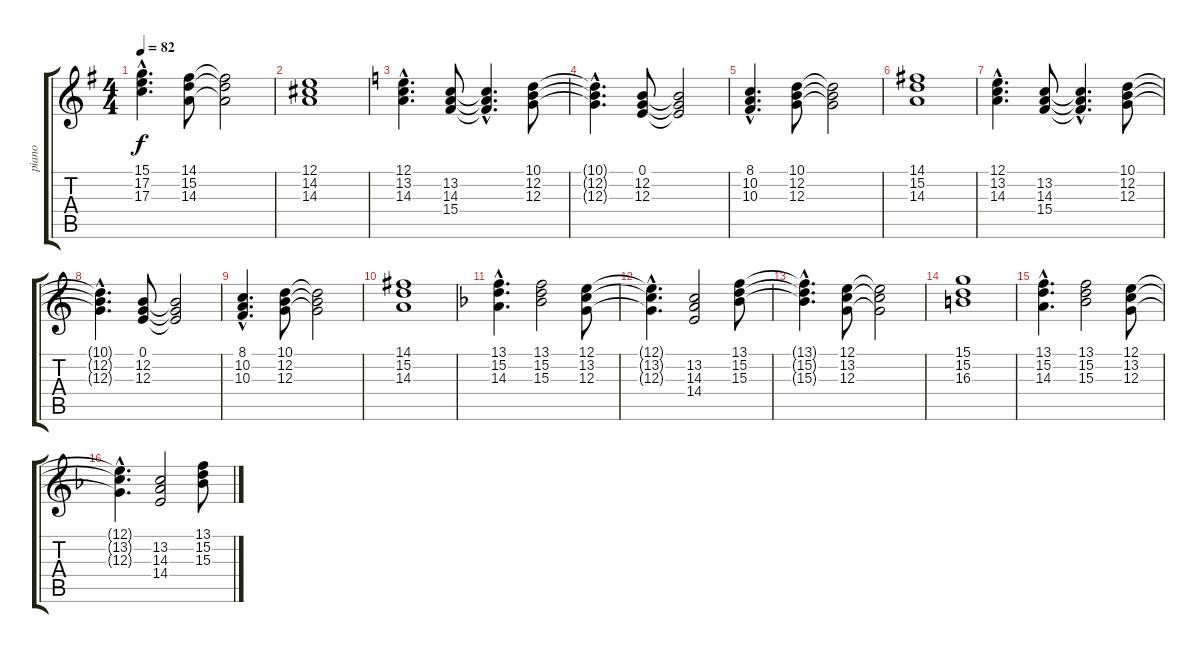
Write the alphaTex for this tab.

\track ("piano" "piano") {instrument brightacousticpiano}
\staff {score tabs}
\tuning (E4 B3 G3 D3 A2 E2) {hide}
\ts (4 4)
\tempo 82
\clef g2
\ks g
(15.1{hac} 17.2{hac} 17.3{hac}).4{d dy f} (14.1 15.2 14.3).8 (14.1{t} 15.2{t} 14.3{t}).2 |
(12.1 14.2 14.3).1 |
\ks c
(12.1{hac} 13.2{hac} 14.3{hac}).4{d} (13.2 14.3 15.4).8 (13.2{hac t} 14.3{hac t} 15.4{hac t}).4{d} (10.1 12.2 12.3).8 |
(10.1{hac t} 12.2{hac t} 12.3{hac t}).4{d} (0.1 12.2 12.3).8 (0.1{t} 12.2{t} 12.3{t}).2 |
(8.1{hac} 10.2{hac} 10.3{hac}).4{d} (10.1 12.2 12.3).8 (10.1{t} 12.2{t} 12.3{t}).2 |
(14.1 15.2 14.3).1 |
(12.1{hac} 13.2{hac} 14.3{hac}).4{d} (13.2 14.3 15.4).8 (13.2{hac t} 14.3{hac t} 15.4{hac t}).4{d} (10.1 12.2 12.3).8 |
(10.1{hac t} 12.2{hac t} 12.3{hac t}).4{d} (0.1 12.2 12.3).8 (0.1{t} 12.2{t} 12.3{t}).2 |
(8.1{hac} 10.2{hac} 10.3{hac}).4{d} (10.1 12.2 12.3).8 (10.1{t} 12.2{t} 12.3{t}).2 |
(14.1 15.2 14.3).1 |
\ks f
(13.1{hac} 15.2{hac} 14.3{hac}).4{d} (13.1 15.2 15.3).2 (12.1 13.2 12.3).8 |
(12.1{hac t} 13.2{hac t} 12.3{hac t}).4{d} (13.2 14.3 14.4).2 (13.1 15.2 15.3).8 |
(13.1{hac t} 15.2{hac t} 15.3{hac t}).4{d} (12.1 13.2 12.3).8 (12.1{t} 13.2{t} 12.3{t}).2 |
(15.1 15.2 16.3).1 |
(13.1{hac} 15.2{hac} 14.3{hac}).4{d} (13.1 15.2 15.3).2 (12.1 13.2 12.3).8 |
(12.1{hac t} 13.2{hac t} 12.3{hac t}).4{d} (13.2 14.3 14.4).2 (13.1 15.2 15.3).8
